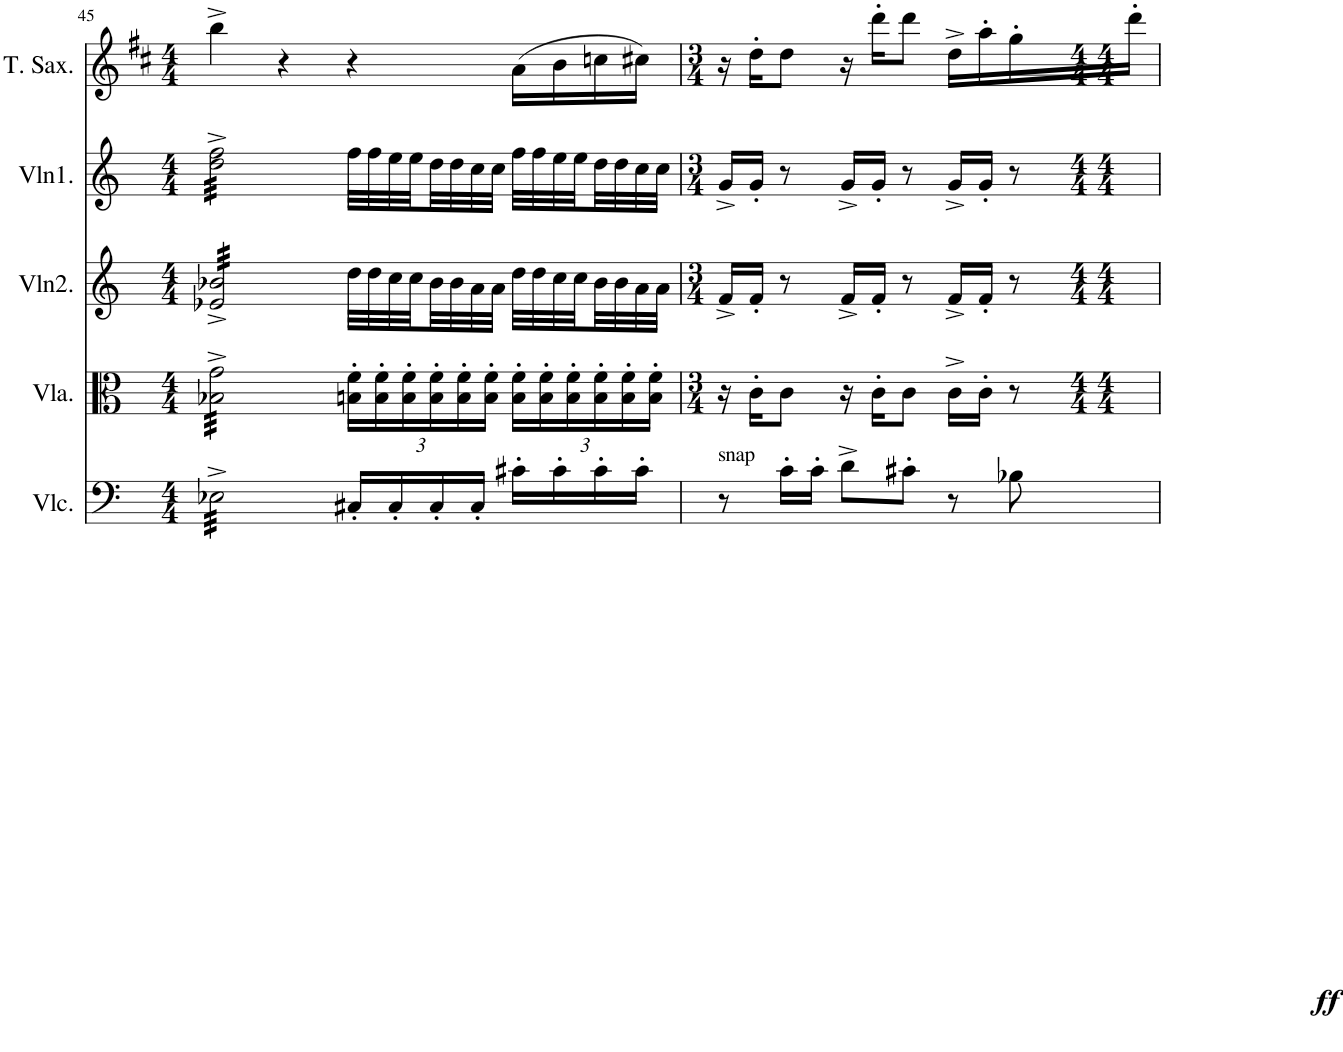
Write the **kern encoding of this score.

**kern	**dynam	**kern	**kern	**kern	**kern
*part5	*part5	*part4	*part3	*part2	*part1
*staff5	*staff5	*staff4	*staff3	*staff2	*staff1
*I"Violoncello	*	*I"Viola	*I"Violin2	*I"Violin1	*I"Tenor Saxophone
*I'Vlc.	*	*I'Vla.	*I'Vln2.	*I'Vln1.	*I'T. Sax.
!!LO:PB:g=z
*clefF4	*	*clefC3	*clefG2	*clefG2	*clefG2
*	*	*	*	*	*Trd8c14
*k[]	*	*k[]	*k[]	*k[]	*k[f#c#]
*M4/4	*	*M4/4	*M4/4	*M4/4	*M4/4
=45	=45	=45	=45	=45	=45
*tremolo	*	*	*	*	*
*	*	*tremolo	*	*	*
*	*	*	*tremolo	*	*
*	*	*	*	*tremolo	*
32E-X^\LLL	.	32B-X\^ 32g\^LLL	32e-X/^ 32b-X/^LLL	32dd\^ 32ff\^LLL	4bb^\
32E-X^\	.	32B-X\^ 32g\^	32e-X/^ 32b-X/^	32dd\^ 32ff\^	.
32E-X^\	.	32B-X\^ 32g\^	32e-X/^ 32b-X/^	32dd\^ 32ff\^	.
32E-X^\	.	32B-X\^ 32g\^	32e-X/^ 32b-X/^	32dd\^ 32ff\^	.
32E-X^\	.	32B-X\^ 32g\^	32e-X/^ 32b-X/^	32dd\^ 32ff\^	.
32E-X^\	.	32B-X\^ 32g\^	32e-X/^ 32b-X/^	32dd\^ 32ff\^	.
32E-X^\	.	32B-X\^ 32g\^	32e-X/^ 32b-X/^	32dd\^ 32ff\^	.
32E-X^\	.	32B-X\^ 32g\^	32e-X/^ 32b-X/^	32dd\^ 32ff\^	.
32E-X^\	.	32B-X\^ 32g\^	32e-X/^ 32b-X/^	32dd\^ 32ff\^	4r
32E-X^\	.	32B-X\^ 32g\^	32e-X/^ 32b-X/^	32dd\^ 32ff\^	.
32E-X^\	.	32B-X\^ 32g\^	32e-X/^ 32b-X/^	32dd\^ 32ff\^	.
32E-X^\	.	32B-X\^ 32g\^	32e-X/^ 32b-X/^	32dd\^ 32ff\^	.
32E-X^\	.	32B-X\^ 32g\^	32e-X/^ 32b-X/^	32dd\^ 32ff\^	.
32E-X^\	.	32B-X\^ 32g\^	32e-X/^ 32b-X/^	32dd\^ 32ff\^	.
32E-X^\	.	32B-X\^ 32g\^	32e-X/^ 32b-X/^	32dd\^ 32ff\^	.
32E-X^\JJJ	.	32B-X\^ 32g\^JJJ	32e-X/^ 32b-X/^JJJ	32dd\^ 32ff\^JJJ	.
*	*	*	*	*Xtremolo	*
*	*	*	*Xtremolo	*	*
*	*	*Xtremolo	*	*	*
*Xtremolo	*	*	*	*	*
*	*	*Xbrackettup	*	*	*
16C#X'/LL	.	24Bn\' 24f\'LL	32dd\LLL	32ff\LLL	4r
.	.	.	32dd\	32ff\	.
.	.	24B\' 24f\'	.	.	.
16C#'/	.	.	32cc\	32ee\	.
.	.	24B\' 24f\'	.	.	.
.	.	.	32cc\	32ee\	.
16C#'/	.	24B\' 24f\'	32b-\	32dd\	.
.	.	.	32b-\	32dd\	.
.	.	24B\' 24f\'	.	.	.
16C#'/JJ	.	.	32a\	32cc\	.
.	.	24B\' 24f\'JJ	.	.	.
.	.	.	32a\JJJ	32cc\JJJ	.
16c#X'\LL	.	24B\' 24f\'LL	32dd\LLL	32ff\LLL	(16a\LL
.	.	.	32dd\	32ff\	.
.	.	24B\' 24f\'	.	.	.
16c#'\	.	.	32cc\	32ee\	16b\
.	.	24B\' 24f\'	.	.	.
.	.	.	32cc\	32ee\	.
16c#'\	.	24B\' 24f\'	32b-\	32dd\	16ccn\
.	.	.	32b-\	32dd\	.
.	.	24B\' 24f\'	.	.	.
16c#'\JJ	.	.	32a\	32cc\	16cc#X\JJ)
.	.	24B\' 24f\'JJ	.	.	.
.	.	.	32a\JJJ	32cc\JJJ	.
=46	=46	=46	=46	=46	=46
*	*	*M3/4	*M3/4	*M3/4	*M3/4
!LO:TX:a:t=snap	!	!	!	!	!
8r	.	16r	16f^/LL	16g^/LL	16r
.	.	16c'\KL	16f'/JJ	16g'/JJ	16dd'\KL
16c'\LL	.	8c\J	8r	8r	8dd\J
16c'\JJ	.	.	.	.	.
8d^\L	.	16r	16f^/LL	16g^/LL	16r
.	.	16c'\KL	16f'/JJ	16g'/JJ	16ddd'\KL
8c#X'\J	.	8c\J	8r	8r	8ddd\J
8r	.	16c^\LL	16f^/LL	16g^/LL	16dd^\LL
.	.	16c'\JJ	16f'/JJ	16g'/JJ	16aa'\
!	!LO:DY:b	!	!	!	!
8B-X\	ff	8r	8r	8r	16gg'\
.	.	.	.	.	16ddd'\JJ
=	=	=	=	=	=
*-	*-	*-	*-	*-	*-
